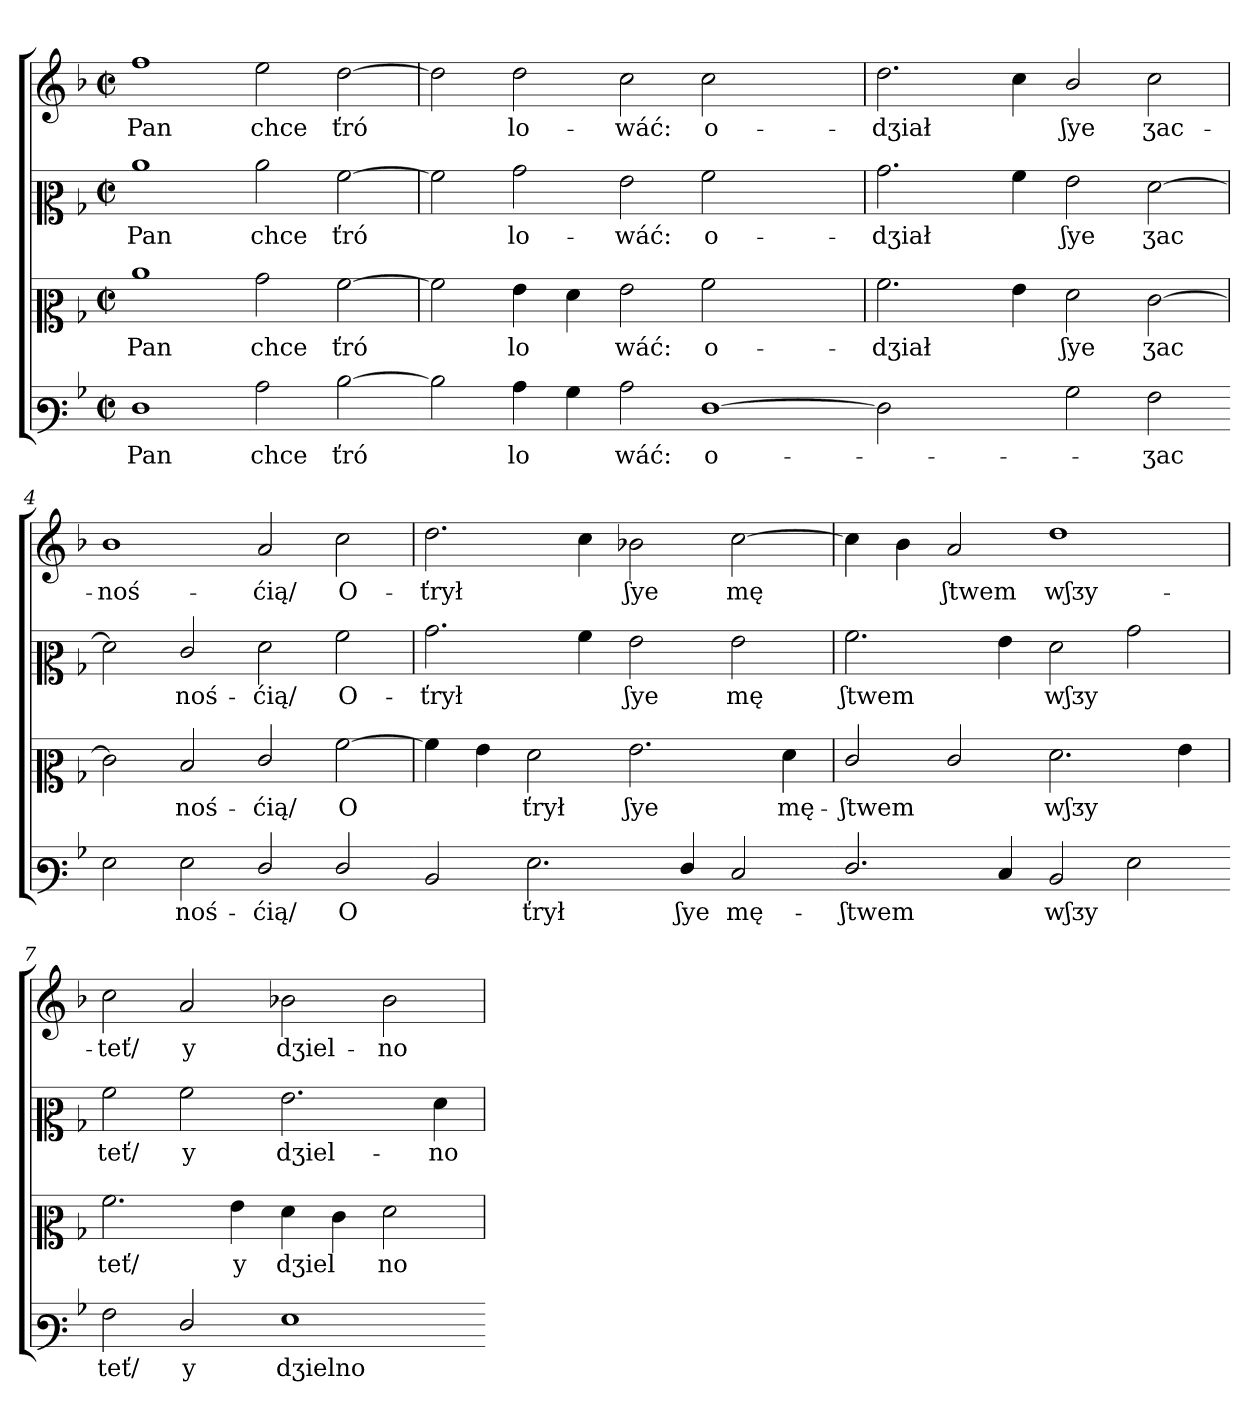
**kern	**text	**kern	**text	**kern	**text	**kern	**text
*part4	*part4	*part3	*part3	*part2	*part2	*part1	*part1
*staff4	*staff4	*staff3	*staff3	*staff2	*staff2	*staff1	*staff1
*clefF3	*	*clefC2	*	*clefC2	*	*clefG2	*
*k[b-]	*	*k[b-]	*	*k[b-]	*	*k[b-]	*
*M4/2	*	*M4/2	*	*M4/2	*	*M4/2	*
*met(c|)	*	*met(c|)	*	*met(c|)	*	*met(c|)	*
=1	=1	=1	=1	=1	=1	=1	=1
1F	Pan	1cc	Pan	1cc	Pan	1ff	Pan
2c	chce	2b-	chce	2cc	chce	2ee	chce
[2d	ťró	[2a	ťró	[2a	ťró	[2dd	ťró
=2-	=2	=2	=2	=2	=2	=2	=2
2d]	.	2a]	.	2a]	.	2dd]	.
4c	lo	4g	lo	2b-	lo-	2dd	lo-
4B-	.	4f	.	.	.	.	.
2c	wáć:	2g	wáć:	2g	-wáć:	2cc	-wáć:
[1F	o-	2a	o-	2a	o-	2cc	o-
.	.	2ryy	.	2ryy	.	2ryy	.
=3-	=3	=3	=3	=3	=3	=3	=3
2F]	.	2.a	-dӡiał	2.b-	-dӡiał	2.dd	-dӡiał
2ryy	.	.	.	.	.	.	.
.	.	4g	.	4a	.	4cc	.
2B-	.	2f	ʃye	2g	ʃye	2b-/	ʃye
2A	ӡac	[2e	ӡac	[2f	ӡac	2cc	ӡac-
=4-	=4	=4	=4	=4	=4	=4	=4
2G	.	2e]	.	2f]	.	1b-	-noś-
2G	noś-	2d	noś-	2e/	noś-	.	.
2F/	-ćią/	2e/	-ćią/	2f	-ćią/	2a	-ćią/
2F/	O	[2a	O	2a	O-	2cc	O-
=5-	=5	=5	=5	=5	=5	=5	=5
2D	.	4a]	.	2.b-	-ťrył	2.dd	-ťrył
.	.	4g	.	.	.	.	.
2.G	ťrył	2f	ťrył	.	.	.	.
.	.	.	.	4a	.	4cc	.
.	.	2.g	ʃye	2g	ʃye	2b-X	ʃye
4F/	ʃye	.	.	.	.	.	.
2E	mę-	.	.	2g	mę	[2cc	mę
.	.	4f	mę-	.	.	.	.
=6-	=6	=6	=6	=6	=6	=6	=6
2.F/	-ʃtwem	2e/	-ʃtwem	2.a	ʃtwem	4cc]	.
.	.	.	.	.	.	4b-	.
.	.	2e/	.	.	.	2a	ʃtwem
4E	.	.	.	4g	.	.	.
2D	wʃᴣy	2.f	wʃᴣy	2f	wʃᴣy	1dd	wʃᴣy-
2G	.	.	.	2b-	.	.	.
.	.	4g	.	.	.	.	.
=7-	=7	=7	=7	=7	=7	=7	=7
2A	teť/	2.a	teť/	2a	teť/	2cc	-teť/
2F/	y	.	.	2a	y	2a	y
.	.	4g	y	.	.	.	.
1G	dӡielno-	4f	dӡiel	2.g	dӡiel-	2b-X	dӡiel-
.	.	4e	.	.	.	.	.
.	.	2f	no-	.	.	2b-	-no-
.	.	.	.	4f	-no-	.	.
=-	=	=	=	=	=	=	=
*-	*-	*-	*-	*-	*-	*-	*-
